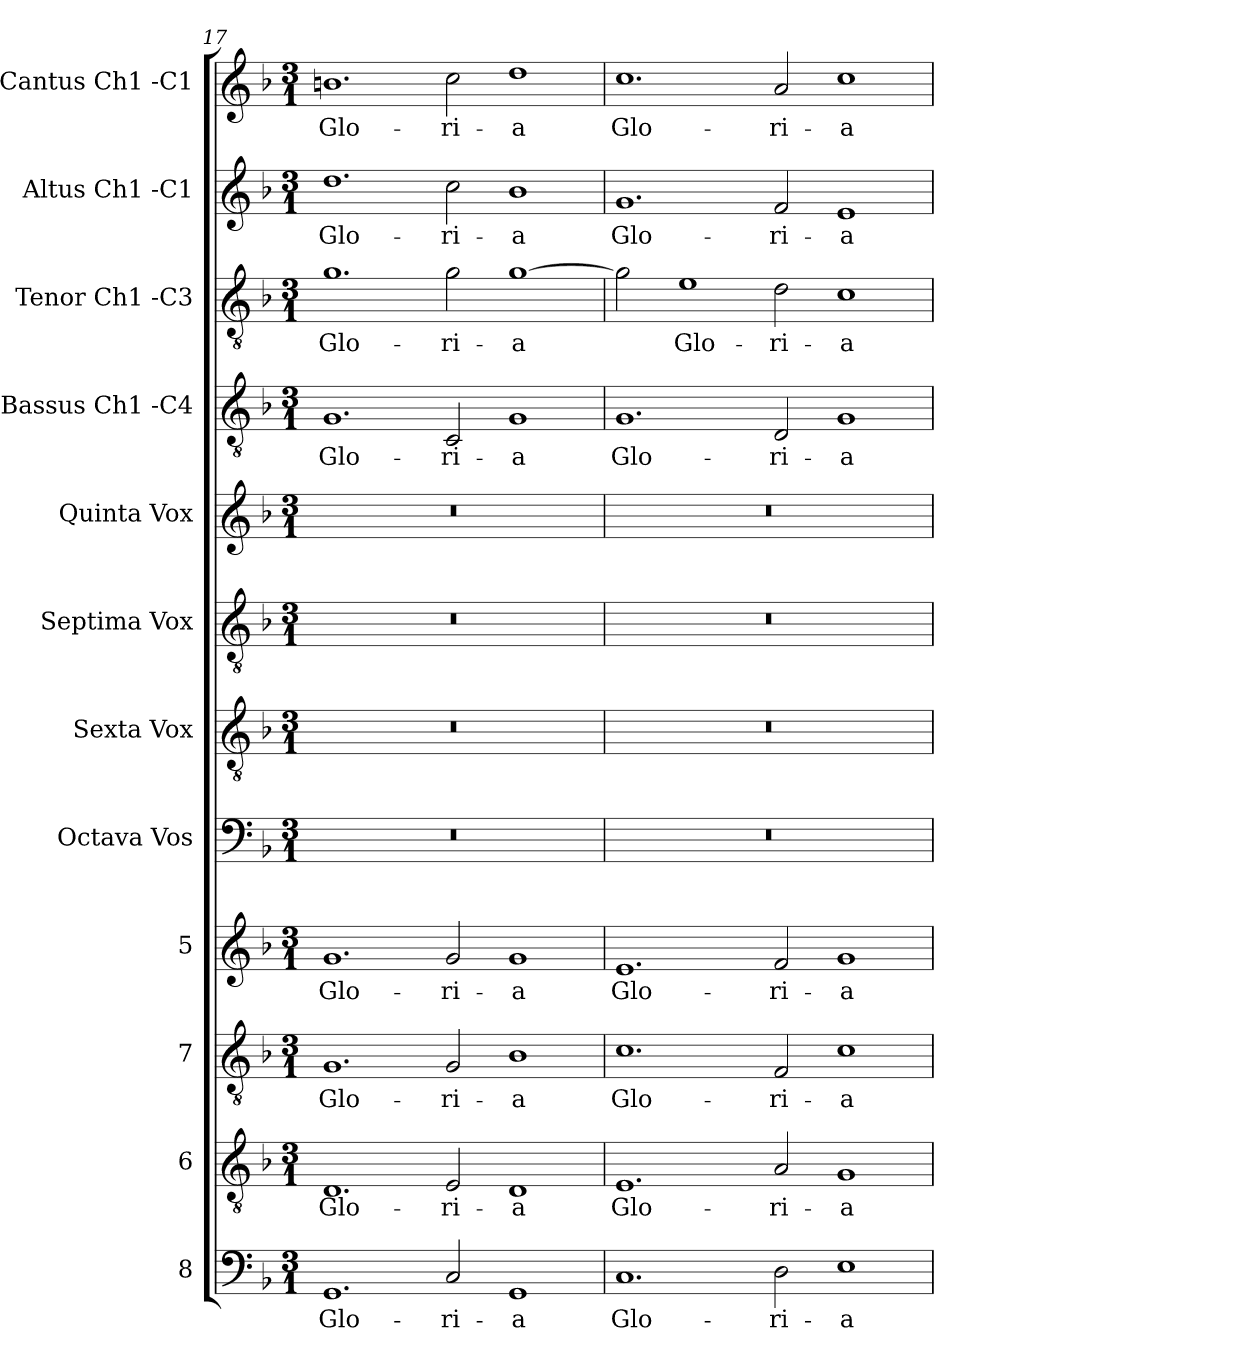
**kern	**text	**kern	**text	**kern	**text	**kern	**text	**kern	**kern	**kern	**kern	**kern	**text	**kern	**text	**kern	**text	**kern	**text
*part12	*part12	*part11	*part11	*part10	*part10	*part9	*part9	*part8	*part7	*part6	*part5	*part4	*part4	*part3	*part3	*part2	*part2	*part1	*part1
*staff12	*staff12	*staff11	*staff11	*staff10	*staff10	*staff9	*staff9	*staff8	*staff7	*staff6	*staff5	*staff4	*staff4	*staff3	*staff3	*staff2	*staff2	*staff1	*staff1
*I"8	*	*I"6	*	*I"7	*	*I"5	*	*I"Octava  Vos	*I"Sexta  Vox	*I"Septima  Vox	*I"Quinta  Vox	*I"Bassus  Ch1 -C4	*	*I"Tenor  Ch1 -C3	*	*I"Altus  Ch1 -C1	*	*I"Cantus  Ch1 -C1	*
*	*	*	*	*	*	*	*	*	*	*	*	*I'B	*	*I'T	*	*I'A	*	*I'C	*
*clefF4	*	*clefGv2	*	*clefGv2	*	*clefG2	*	*clefF4	*clefGv2	*clefGv2	*clefG2	*clefGv2	*	*clefGv2	*	*clefG2	*	*clefG2	*
*k[b-]	*	*k[b-]	*	*k[b-]	*	*k[b-]	*	*k[b-]	*k[b-]	*k[b-]	*k[b-]	*k[b-]	*	*k[b-]	*	*k[b-]	*	*k[b-]	*
*F:	*	*F:	*	*F:	*	*F:	*	*F:	*F:	*F:	*F:	*F:	*	*F:	*	*F:	*	*F:	*
*M3/1	*	*M3/1	*	*M3/1	*	*M3/1	*	*M3/1	*M3/1	*M3/1	*M3/1	*M3/1	*	*M3/1	*	*M3/1	*	*M3/1	*
=17	=17	=17	=17	=17	=17	=17	=17	=17	=17	=17	=17	=17	=17	=17	=17	=17	=17	=17	=17
!	!LO:LY:b:cj	!	!LO:LY:b:cj	!	!LO:LY:b:cj	!	!LO:LY:b:cj	!	!	!	!	!	!LO:LY:b:cj	!	!LO:LY:b:cj	!	!LO:LY:b:cj	!	!LO:LY:b:cj
1.GG	Glo-	1.D	Glo-	1.G	Glo-	1.g	Glo-	0.r	0.r	0.r	0.r	1.G	Glo-	1.g	Glo-	1.dd	Glo-	1.bn	Glo-
!	!LO:LY:b:cj	!	!LO:LY:b:cj	!	!LO:LY:b:cj	!	!LO:LY:b:cj	!	!	!	!	!	!LO:LY:b:cj	!	!LO:LY:b:cj	!	!LO:LY:b:cj	!	!LO:LY:b:cj
2C/	-ri-	2E/	-ri-	2G/	-ri-	2g/	-ri-	.	.	.	.	2C/	-ri-	2g\	-ri-	2cc\	-ri-	2cc\	-ri-
!	!LO:LY:b:cj	!	!LO:LY:b:cj	!	!LO:LY:b:cj	!	!LO:LY:b:cj	!	!	!	!	!	!LO:LY:b:cj	!	!LO:LY:b:cj	!	!LO:LY:b:cj	!	!LO:LY:b:cj
1GG	-a	1D	-a	1B-	-a	1g	-a	.	.	.	.	1G	-a	[>1g	-a	1b-	-a	1dd	-a
=18	=18	=18	=18	=18	=18	=18	=18	=18	=18	=18	=18	=18	=18	=18	=18	=18	=18	=18	=18
!	!LO:LY:b:cj	!	!LO:LY:b:cj	!	!LO:LY:b:cj	!	!LO:LY:b:cj	!	!	!	!	!	!LO:LY:b:cj	!	!LO:LY:b:cj	!	!LO:LY:b:cj	!	!LO:LY:b:cj
1.C	Glo-	1.E	Glo-	1.c	Glo-	1.e	Glo-	0.r	0.r	0.r	0.r	1.G	Glo-	2g\]	.	1.g	Glo-	1.cc	Glo-
!	!	!	!	!	!	!	!	!	!	!	!	!	!	!	!LO:LY:b:cj	!	!	!	!
.	.	.	.	.	.	.	.	.	.	.	.	.	.	1e	Glo-	.	.	.	.
!	!LO:LY:b:cj	!	!LO:LY:b:cj	!	!LO:LY:b:cj	!	!LO:LY:b:cj	!	!	!	!	!	!LO:LY:b:cj	!	!LO:LY:b:cj	!	!LO:LY:b:cj	!	!LO:LY:b:cj
2D\	-ri-	2A/	-ri-	2F/	-ri-	2f/	-ri-	.	.	.	.	2D/	-ri-	2d\	-ri-	2f/	-ri-	2a/	-ri-
!	!LO:LY:b:cj	!	!LO:LY:b:cj	!	!LO:LY:b:cj	!	!LO:LY:b:cj	!	!	!	!	!	!LO:LY:b:cj	!	!LO:LY:b:cj	!	!LO:LY:b:cj	!	!LO:LY:b:cj
1E	-a	1G	-a	1c	-a	1g	-a	.	.	.	.	1G	-a	1c	-a	1e	-a	1cc	-a
=	=	=	=	=	=	=	=	=	=	=	=	=	=	=	=	=	=	=	=
*-	*-	*-	*-	*-	*-	*-	*-	*-	*-	*-	*-	*-	*-	*-	*-	*-	*-	*-	*-
